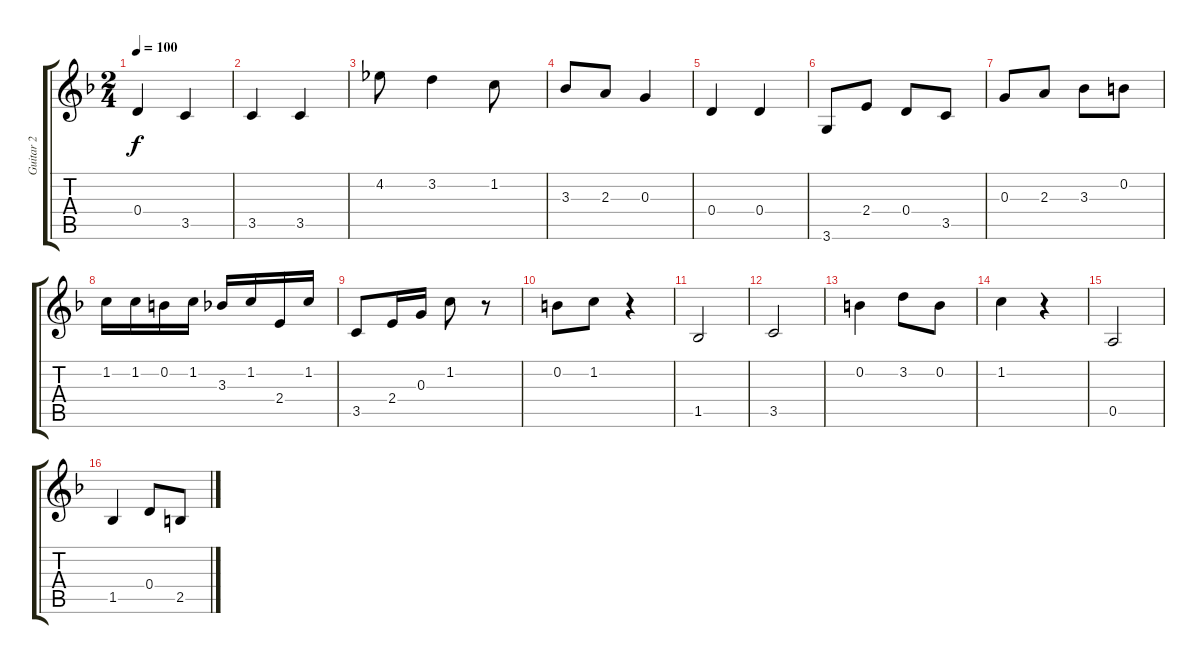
\track ("Guitar 2" "Guitar 2") {instrument acousticguitarnylon}
\staff {score tabs}
\tuning (E4 B3 G3 D3 A2 E2) {hide}
\ts (2 4)
\tempo 100
\clef g2
\ks f
0.4.4{dy f} 3.5.4 |
3.5.4 3.5.4 |
4.2.8 3.2.4 1.2.8 |
3.3.8 2.3.8 0.3.4 |
0.4.4 0.4.4 |
3.6.8 2.4.8 0.4.8 3.5.8 |
0.3.8 2.3.8 3.3.8 0.2.8 |
1.2.16 1.2.16 0.2.16 1.2.16 3.3.16 1.2.16 2.4.16 1.2.16 |
3.5.8 2.4.16 0.3.16 1.2.8 r.8 |
0.2.8 1.2.8 r.4 |
1.5.2 |
3.5.2 |
0.2.4 3.2.8 0.2.8 |
1.2.4 r.4 |
0.5.2 |
1.5.4 0.4.8 2.5.8
